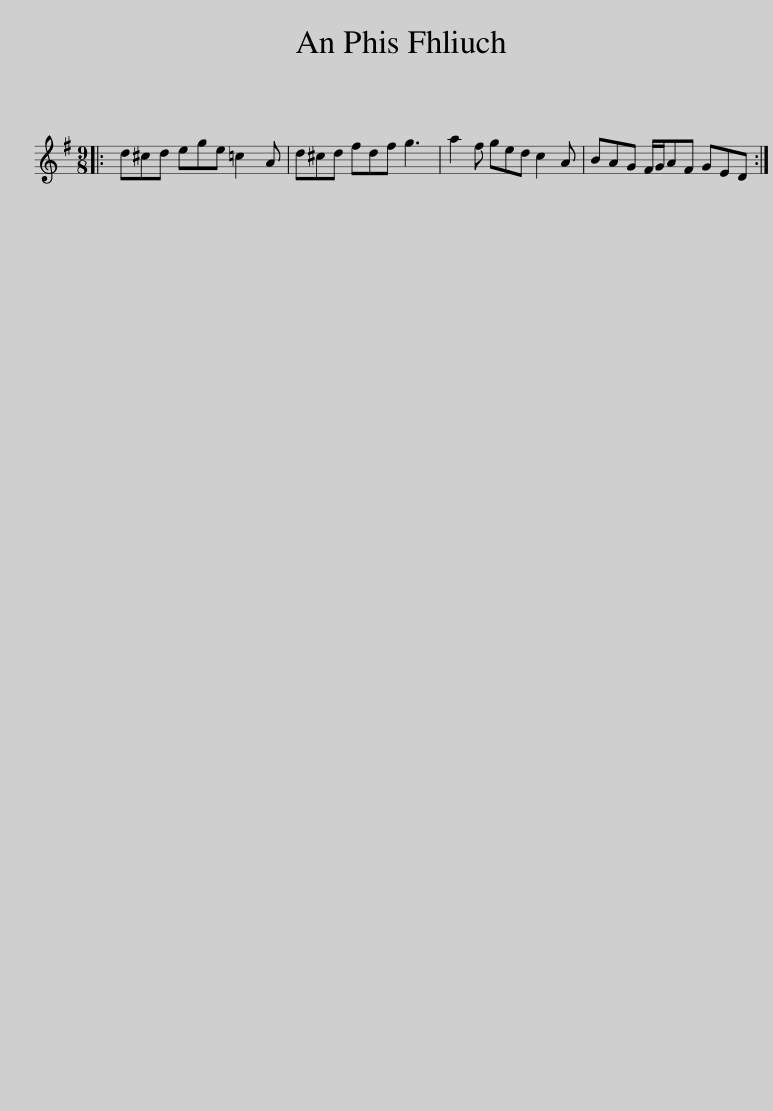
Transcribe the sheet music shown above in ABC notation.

X:1
L:1/8
M:9/8
I:linebreak $
K:G
V:1 treble
V:1
|: d^cd ege =c2 A | d^cd fdf g3 | a2 f ged c2 A | BAG F/G/AF GED :| %4
